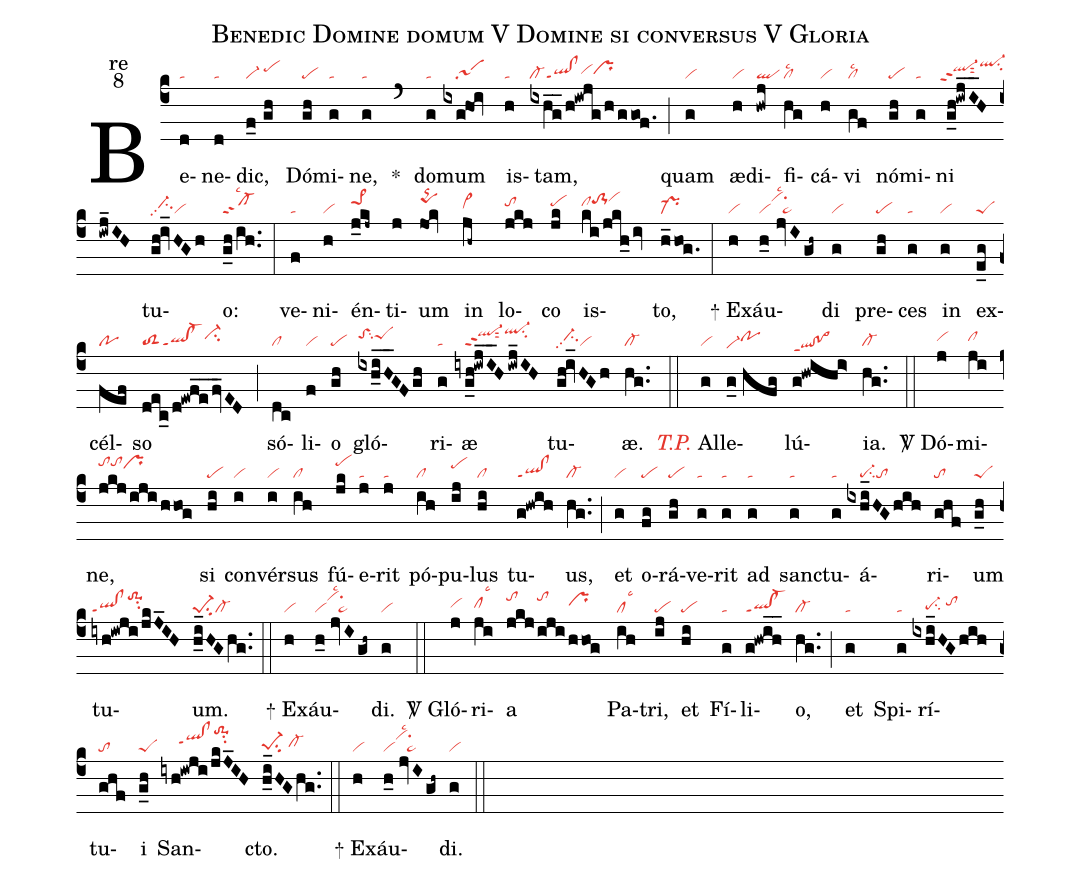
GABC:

name:Benedic Domine domum V Domine si conversus V Gloria;
office-part:re;
mode:8;
nabc-lines:1;
%%
(c4) Be(d|ta)ne(d|ta)dic,(f_0//gh|vi-/pehi) Dó(gh|pe)mi(g|ta)ne,(g|ta) <sp>*</sp>(`) do(g|ta)mum(ixg!ho!iv|////sa1) is(h|ta)tam,(ixhg__/h!iwjg/h/ggof.|cl-ql!clppt1vihhprhh) (;) quam(g|vi) æ(h|vi)di(hwj|ql)fi(hg|cllsc2)cá(h|vi)vi(gf|cllsc2) nó(gh|pe)mi(g|ta)ni(g_h!iwjI__H/iwj_IH|``ql-hippt2sut2ql-hksu2) tu(gh!iv_HGh|//ci-hhpp2vi)o:(g_h/ih..|cl-ppt2lsc2) (:) ve(f|ta)ni(h|vi)én(j_kj~|pe>1hj)ti(j)um(jok|pqShj) in(jh~|vi>hh) lo(jkj|tohi)co(jk|pehi) is(ki/jkh_iv|clhito-1hjvihk)to,(h_hog.|pr-) (:)

<sp>+</sp> Ex(h|vi)áu(h_0//jvIgh~|vivihksu1lsc2``pe~)di(g|vi) pre(gh|pe)ces(g|ta) in(g|vi) ex(e_g|peS)cél(fef|po)so(dec_/d!ewfe__fv_ED|toS2ql!cl-ppt1ci-hi) (;) só(dc|cl)li(f|vi)o(gh|pe) gló(ixh_iH__GFgh|toShisu2peShi)ri(g|ta)æ(iyg_h!iwjI__H/iwj_IH|///ql-hjppt2sut2ql-hksu2) tu(gh!iv_HGh|//ci-hhpp2vi)æ.(hg..|cl-) (::)

<i><c>T.P.</c></i> Al(g|vi)le(g_0//hfg|vi-hepohh)lú(g!hwihi>|qlhe!po>heppt1){ia}.(hg..|cl-) (::)

<sp>V/</sp> Dó(j|vihh)mi(ji|clhh)ne,(jkj/iji/hhog|tohktohkprhj) si(hi|pe) con(i|vi)vér(i|vi)sus(ih|cl) fú(jk|pehk)e(j|ta)rit(j|ta) pó(ih|cl)pu(ij|pehj)lus(hi|cl) tu(g!hwih|ql!clppt1)us,(hg..|cl-) (;) et(g|vi) o(fg|pe)rá(gh|pe)ve(g|ta)rit(g|ta) ad(g|ta) san(g|ta)ctu(g|ta)á(ixhi_HGhih|////pe-su2to)ri(ghf|to)um(g_h|peS) tu(iyh!iwji/jkJ_IH|ql!clppt1to-1hksu2)um.(h_i_HGhg..|pe-1su2cl-) (::)

<sp>+</sp> Ex(h|vi)áu(h_0//jvIgh~|vivihksu1lsc2``pe~)di.(g|vi) (::)


<sp>V/</sp> Gló(j|vihh)ri(ji|clhhlsc3)a(jkj|tohk|iji|tohk|hhog|prhi) Pa(ih|cllsc3)tri,(ij|pe) et(hi|pe) Fí(g|ta)li(g!hwih__|ql!cl-ppt1)o,(hg..|cl-) (;) et(g|ta) Spi(g|ta)rí(ixhi_HG/hih|////pe-hgsu2/tohi)tu(ghf|to)i(g_h|peS) San(iyh!iwji/jkJ_IH|/////qlhi!clhippt1to-1hmsu2)cto.(h_i_HGhg..|pe-1hgsu2/cl-hh) (::)

<sp>+</sp> Ex(h|vi)áu(h_0//jvIgh~|vivihksu1lsc2``pe~)di.(g|vi) (::)
